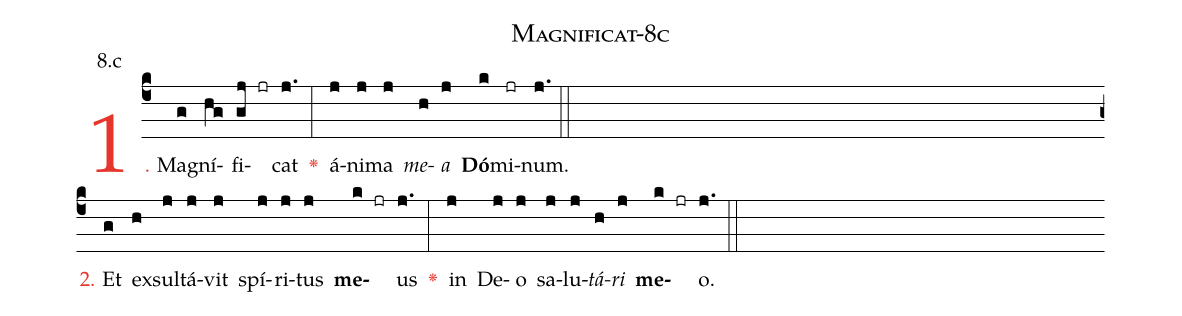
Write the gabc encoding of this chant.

name: Magnificat-8c;
annotation: 8.c;
%%
(c4)<c>1.</c> Ma(g)gní(hg)fi(gj jr)cat(j.) <c><v>\greheightstar</v></c>(:) á(j)ni(j)ma(j) <i>me</i>(h)<i>a</i>(j) <b>Dó</b>(k)mi(jr)num.(j.) (::) (Z)
<c>2.</c> Et(g) ex(h)sul(j)tá(j)vit(j) spí(j)ri(j)tus(j) <b>me</b>(k jr)us(j.) <c><v>\greheightstar</v></c>(:) in(j) De(j)o(j) sa(j)lu(j)<i>tá</i>(h)<i>ri</i>(j) <b>me</b>(k jr)o.(j.) (::)


%E(j) u(j) o(h) u(j) a(k) e.(j.) (::)
